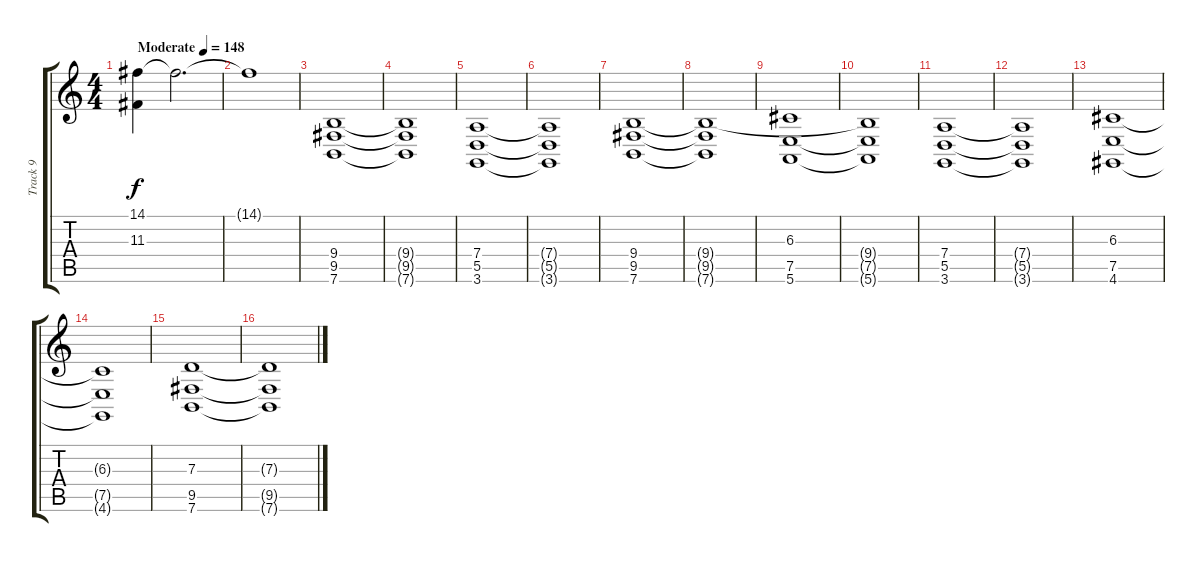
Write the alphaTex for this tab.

\track ("Track 9" "Track 9") {instrument pad8sweep}
\staff {score tabs}
\tuning (E4 B3 G3 D3 A2 E2) {hide}
\ts (4 4)
\tempo (148 "Moderate")
\clef g2
\ks c
(14.1 11.3).4{dy f volume 2 instrument pad8sweep} 14.1{t}.2{d volume 11} |
14.1{t}.1 |
(9.4 9.5 7.6).1 |
(9.4{t} 9.5{t} 7.6{t}).1 |
(7.4 5.5 3.6).1 |
(7.4{t} 5.5{t} 3.6{t}).1 |
(9.4 9.5 7.6).1 |
(9.4{t} 9.5{t} 7.6{t}).1 |
(6.3 7.5 5.6).1 |
(9.4{t} 7.5{t} 5.6{t}).1 |
(7.4 5.5 3.6).1 |
(7.4{t} 5.5{t} 3.6{t}).1 |
(6.3 7.5 4.6).1 |
(6.3{t} 7.5{t} 4.6{t}).1 |
(7.3 9.5 7.6).1 |
(7.3{t} 9.5{t} 7.6{t}).1
